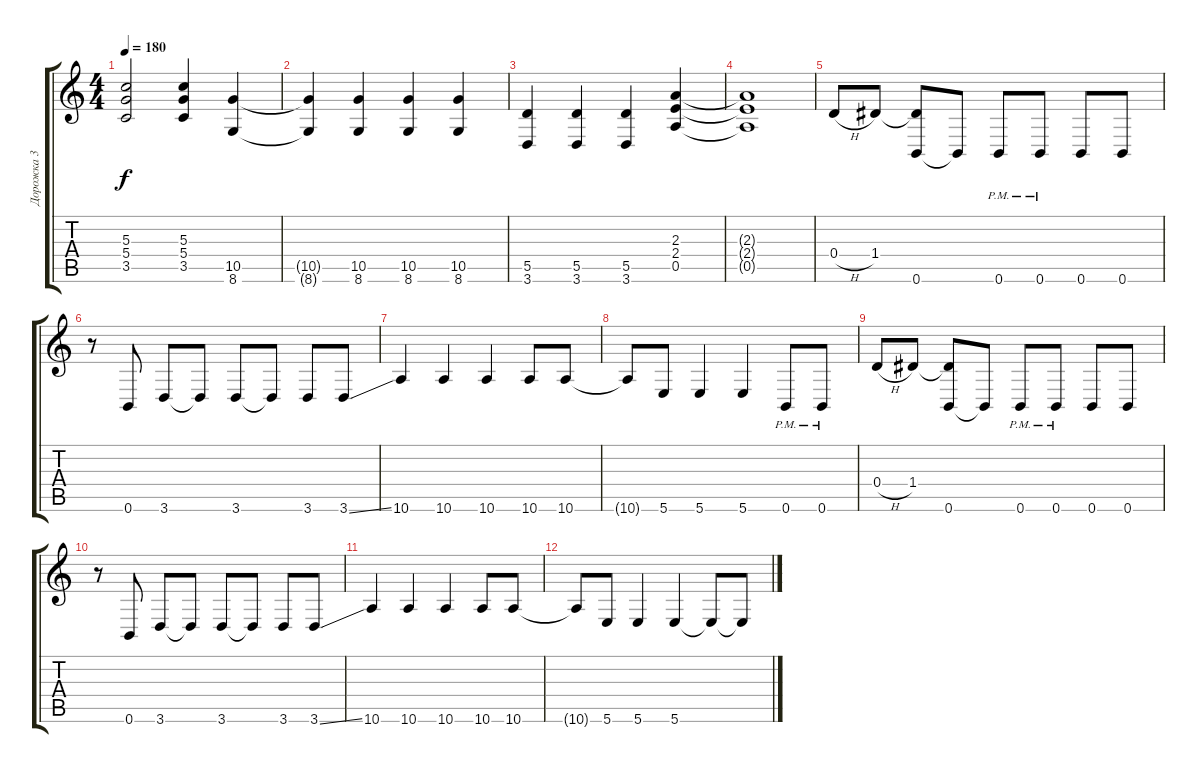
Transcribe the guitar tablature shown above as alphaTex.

\track ("Дорожка 3" "Дорожка 3") {instrument distortionguitar}
\staff {score tabs}
\tuning (E4 B3 G3 D3 A2 B1) {hide}
\ts (4 4)
\tempo 180
\clef g2
\ks c
(5.3 5.4 3.5).2{dy f} (5.3 5.4 3.5).4 (10.5 8.6).4 |
(10.5{t} 8.6{t}).4 (10.5 8.6).4 (10.5 8.6).4 (10.5 8.6).4 |
(5.5 3.6).4 (5.5 3.6).4 (5.5 3.6).4 (2.3 2.4 0.5).4 |
(2.3{t} 2.4{t} 0.5{t}).1 |
0.4{h}.8 1.4.8 (1.4{t} 0.6).8 0.6{t}.8 0.6{pm}.8 0.6{pm}.8 0.6.8 0.6.8 |
r.8 0.6.8 3.6.8 3.6{t}.8 3.6.8 3.6{t}.8 3.6.8 3.6{ss}.8 |
10.6.4 10.6.4 10.6.4 10.6.8 10.6.8 |
10.6{t}.8 5.6.8 5.6.4 5.6.4 0.6{pm}.8 0.6{pm}.8 |
0.4{h}.8 1.4.8 (1.4{t} 0.6).8 0.6{t}.8 0.6{pm}.8 0.6{pm}.8 0.6.8 0.6.8 |
r.8 0.6.8 3.6.8 3.6{t}.8 3.6.8 3.6{t}.8 3.6.8 3.6{ss}.8 |
10.6.4 10.6.4 10.6.4 10.6.8 10.6.8 |
10.6{t}.8 5.6.8 5.6.4 5.6.4 5.6{t}.8 5.6{t}.8
